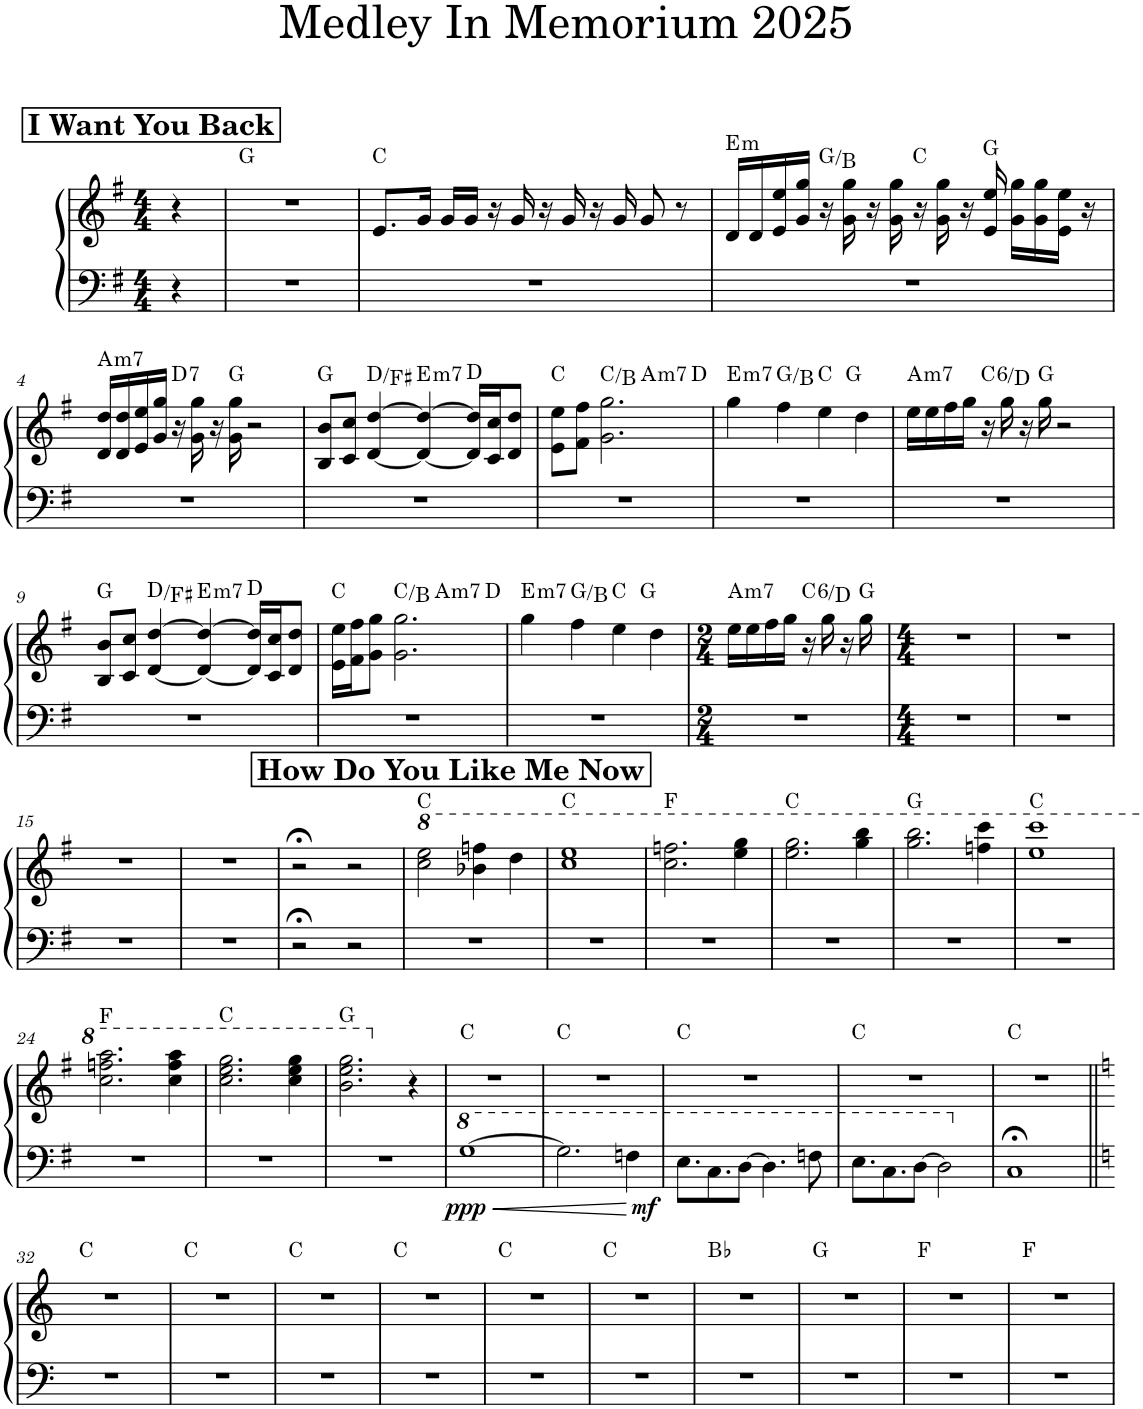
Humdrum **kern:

**kern	**kern	**dynam	**harte
*part1	*part1	*part1	*part1
*staff2	*staff1	*staff1/2	*
*I"Electric Piano	*	*	*
*I'El. Pno.	*	*	*
*clefF4	*clefG2	*	*
*k[f#]	*k[f#]	*	*
*M4/4	*M4/4	*	*
!!LO:REH:place=s1:a:B:cj:fs=14:t=I Want You Back
=	=	=	=
4r	4r	.	.
=1	=1	=1	=1
1r	1r	.	G:maj
=2	=2	=2	=2
1r	8.e/L	.	C:maj
.	16g/Jk	.	.
.	16g/LL	.	.
.	16g/JJ	.	.
.	16r	.	.
.	16g/	.	.
.	16r	.	.
.	16g/	.	.
.	16r	.	.
.	16g/	.	.
.	8g/	.	.
.	8r	.	.
=3	=3	=3	=3
!	!	!	!LO:H:kt=m
1r	16d/LL	.	E:min
.	16d/	.	.
.	16e/ 16ee/	.	.
.	16g/ 16gg/JJ	.	.
.	16r	.	G:maj/3
.	16g\ 16gg\	.	.
.	16r	.	.
.	16g\ 16gg\	.	.
.	16r	.	C:maj
.	16g\ 16gg\	.	.
.	16r	.	.
.	16e/ 16ee/	.	G:maj
.	16g\ 16gg\LL	.	.
.	16g\ 16gg\	.	.
.	16e\ 16ee\JJ	.	.
.	16r	.	.
!!LO:LB:g=z
=4	=4	=4	=4
!	!	!	!LO:H:kt=m7
1r	16d/ 16dd/LL	.	A:min7
.	16d/ 16dd/	.	.
.	16e/ 16ee/	.	.
.	16g/ 16gg/JJ	.	.
!	!	!	!LO:H:kt=7
.	16r	.	D:7
.	16g\ 16gg\	.	.
.	16r	.	.
.	16g\ 16gg\	.	G:maj
.	2r	.	.
=5	=5	=5	=5
1r	8B/ 8b/L	.	G:maj
.	8c/ 8cc/J	.	.
.	[4d/ [4dd/	.	D:maj/3
!	!	!	!LO:H:kt=m7
.	4d/_ 4dd/_	.	E:min7
.	16d/] 16dd/]LL	.	D:maj
.	16c/ 16cc/J	.	.
.	8d/ 8dd/J	.	.
=6	=6	=6	=6
*	*^	*	*
*	*	*^	*	*
1r	8e\ 8ee\L	2ryy	2.ryy	.	C:maj
.	8f#\ 8ff#\J	.	.	.	.
.	2.g\ 2.gg\	.	.	.	C:maj/7
!	!	!	!	!	!LO:H:kt=m7
.	.	2ryy	.	.	A:min7
.	.	.	4ryy	.	D:maj
=7	=7	=7	=7	=7	=7
!	!	!	!	!	!LO:H:kt=m7
*	*	*v	*v	*	*
1r	4gg\	2ryy	.	E:min7
.	4ff#\	.	.	G:maj/3
.	4ee\	8.ryy	.	C:maj
.	.	4ryy	.	G:maj
.	4dd\	.	.	.
.	.	16ryy	.	.
=8	=8	=8	=8	=8
!	!	!	!	!LO:H:kt=m7
*	*v	*v	*	*
1r	16ee\LL	.	A:min7
.	16ee\	.	.
.	16ff#\	.	.
.	16gg\JJ	.	.
!	!	!	!LO:H:kt=6
.	16r	.	C:maj6/2
.	16gg\	.	.
.	16r	.	.
.	16gg\	.	G:maj
.	2r	.	.
!!LO:LB:g=z
=9	=9	=9	=9
1r	8B/ 8b/L	.	G:maj
.	8c/ 8cc/J	.	.
.	[4d/ [4dd/	.	D:maj/3
!	!	!	!LO:H:kt=m7
.	4d/_ 4dd/_	.	E:min7
.	16d/] 16dd/]LL	.	D:maj
.	16c/ 16cc/J	.	.
.	8d/ 8dd/J	.	.
=10	=10	=10	=10
*	*^	*	*
*	*	*^	*	*
1r	16e\ 16ee\LL	2ryy	2.ryy	.	C:maj
.	16f#\ 16ff#\J	.	.	.	.
.	8g\ 8gg\J	.	.	.	.
.	2.g\ 2.gg\	.	.	.	C:maj/7
!	!	!	!	!	!LO:H:kt=m7
.	.	2ryy	.	.	A:min7
.	.	.	4ryy	.	D:maj
=11	=11	=11	=11	=11	=11
!	!	!	!	!	!LO:H:kt=m7
*	*	*v	*v	*	*
1r	4gg\	2ryy	.	E:min7
.	4ff#\	.	.	G:maj/3
.	4ee\	8.ryy	.	C:maj
.	.	4ryy	.	G:maj
.	4dd\	.	.	.
.	.	16ryy	.	.
*	*v	*v	*	*
=12	=12	=12	=12
*M2/4	*M2/4	*	*
*	*^	*	*
!	!	!	!	!LO:H:kt=m7
*	*v	*v	*	*
2r	16ee\LL	.	A:min7
.	16ee\	.	.
.	16ff#\	.	.
.	16gg\JJ	.	.
!	!	!	!LO:H:kt=6
.	16r	.	C:maj6/2
.	16gg\	.	.
.	16r	.	.
.	16gg\	.	G:maj
=13	=13	=13	=13
*M4/4	*M4/4	*	*
1r	1r	.	.
=14	=14	=14	=14
1r	1r	.	.
!!LO:LB:g=z
=15	=15	=15	=15
1r	1r	.	.
=16	=16	=16	=16
1r	1r	.	.
!!LO:REH:place=s1:a:B:cj:fs=14:t=How Do You Like Me Now:qo=2
=17	=17	=17	=17
2r;<	2r;<	.	.
2r	2r	.	.
=18	=18	=18	=18
*	*8va	*	*
1r	2ccc\ 2eee\	.	C:maj
.	4bb-X\ 4fffn\	.	.
.	4ddd\	.	.
=19	=19	=19	=19
1r	1ccc 1eee	.	C:maj
=20	=20	=20	=20
1r	2.ccc\ 2.fffn\	.	F:maj
.	4eee\ 4ggg\	.	.
=21	=21	=21	=21
1r	2.eee\ 2.ggg\	.	C:maj
.	4ggg\ 4bbb\	.	.
=22	=22	=22	=22
1r	2.ggg\ 2.bbb\	.	G:maj
.	4fffn\ 4cccc\	.	.
=23	=23	=23	=23
1r	1eee 1cccc	.	C:maj
!!LO:LB:g=z
=24	=24	=24	=24
1r	2.ccc\ 2.fffn\ 2.aaa\	.	F:maj
.	4ccc\ 4fff\ 4aaa\	.	.
=25	=25	=25	=25
1r	2.ccc\ 2.eee\ 2.ggg\	.	C:maj
.	4ccc\ 4eee\ 4ggg\	.	.
=26	=26	=26	=26
1r	2.bb\ 2.eee\ 2.ggg\	.	G:maj
*	*X8va	*	*
.	4r	.	.
=27	=27	=27	=27
!	!	!LO:DY:b=2	!
[1g	1r	ppp	C:maj
=28	=28	=28	=28
*	*8va	*	*
*^	*	*	*
2.g\]	2..ryy	1r	.	C:maj
4fn\	.	.	.	.
!	!	!	!LO:DY:b=2	!
.	8ryy	.	mf	.
*v	*v	*	*	*
=29	=29	=29	=29
8.e\L	1r	.	C:maj
8.c\	.	.	.
[8d\J	.	.	.
4.d\]	.	.	.
8fn\	.	.	.
=30	=30	=30	=30
8.e\L	1r	.	C:maj
8.c\	.	.	.
[8d\J	.	.	.
2d\]	.	.	.
=31	=31	=31	=31
*X8va	*	*	*
1C;<	1r	.	C:maj
!!LO:LB:g=z
=32||	=32||	=32||	=32||
*k[]	*k[]	*	*
1r	1r	.	C:maj
=33	=33	=33	=33
1r	1r	.	C:maj
=34	=34	=34	=34
1r	1r	.	C:maj
=35	=35	=35	=35
1r	1r	.	C:maj
=36	=36	=36	=36
1r	1r	.	C:maj
=37	=37	=37	=37
1r	1r	.	C:maj
=38	=38	=38	=38
1r	1r	.	Bb:maj
=39	=39	=39	=39
1r	1r	.	G:maj
=40	=40	=40	=40
1r	1r	.	F:maj
=41	=41	=41	=41
1r	1r	.	F:maj
=	=	=	=
*-	*-	*-	*-
